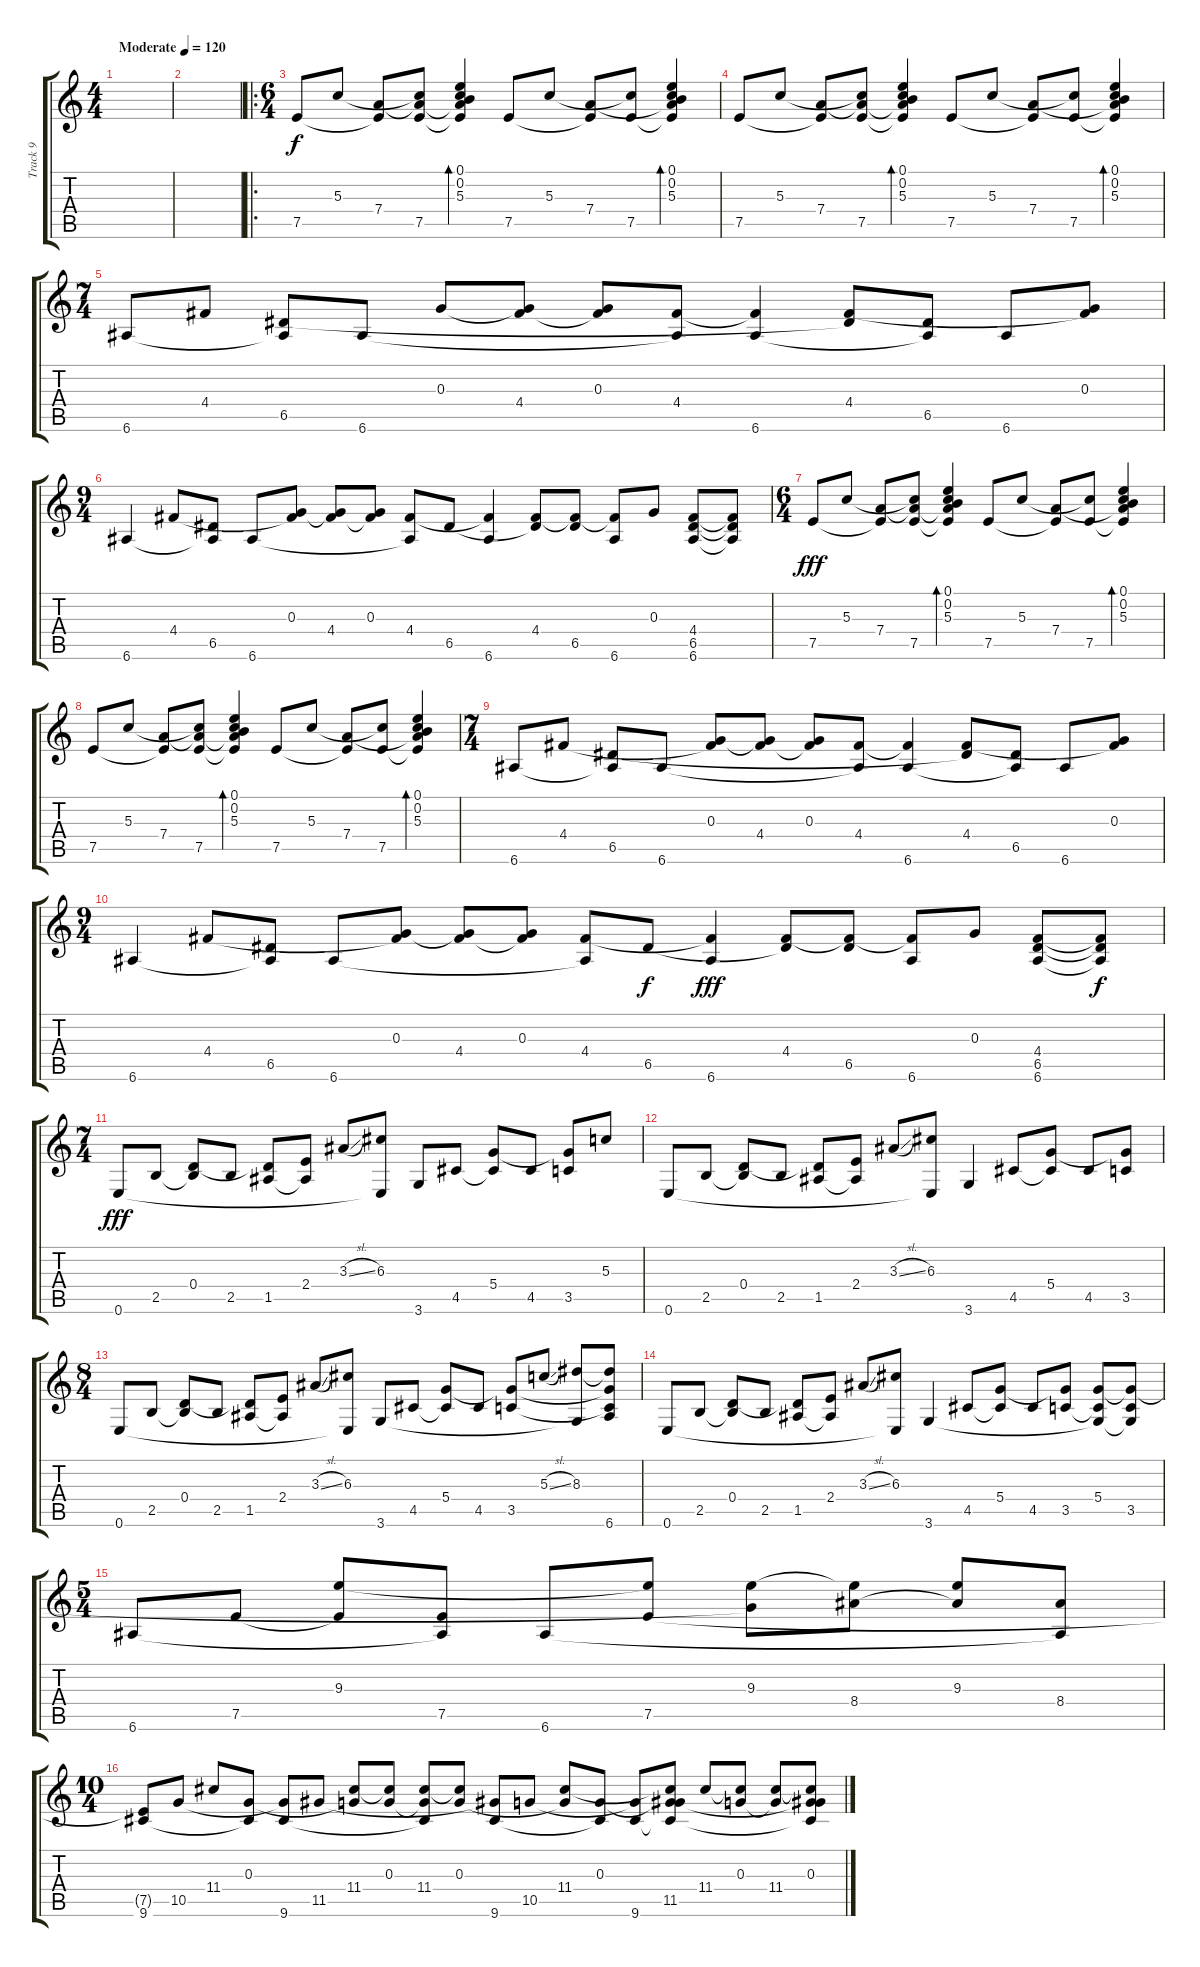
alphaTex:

\track ("Track 9" "Track 9") {instrument acousticguitarnylon}
\staff {score tabs}
\tuning (E4 B3 G3 D3 A2 E2) {hide}
\ts (4 4)
\tempo (120 "Moderate")
\clef g2
\ks c
|
|
\ro
\ts (6 4)
7.5.8 5.3.8 (7.4 7.5{t}).8 (5.3{t} 7.4{t} 7.5).8 (0.1 0.2 5.3 7.4{t} 7.5{t}).4{bd 480} 7.5.8 5.3.8 (7.4 7.5{t}).8 (5.3{t} 7.5).8 (0.1 0.2 5.3 7.4{t} 7.5{t}).4{bd 480} |
7.5.8 5.3.8 (7.4 7.5{t}).8 (5.3{t} 7.4{t} 7.5).8 (0.1 0.2 5.3 7.4{t} 7.5{t}).4{bd 480} 7.5.8 5.3.8 (7.4 7.5{t}).8 (5.3{t} 7.5).8 (0.1 0.2 5.3 7.4{t} 7.5{t}).4{bd 480} |
\ts (7 4)
6.6.8 4.4.8 (6.5 6.6{t}).8 6.6.8 0.3.8 (0.3{t} 4.4).8 (0.3 4.4{t}).8 (4.4 6.6{t}).8 (4.4{t} 6.6).4 (4.4 6.5{t}).8 (6.5 6.6{t}).8 6.6.8 (0.3 4.4{t}).8 |
\ts (9 4)
6.6.4 4.4.8 (6.5 6.6{t}).8 6.6.8 (0.3 4.4{t}).8 (0.3{t} 4.4).8 (0.3 4.4{t}).8 (4.4 6.6{t}).8 6.5.8 (4.4{t} 6.6).4 (4.4 6.5{t}).8 (4.4{t} 6.5).8 (4.4{t} 6.6).8 0.3.8 (4.4 6.5 6.6).8 (4.4{t} 6.5{t} 6.6{t}).8{dy f} |
\ts (6 4)
7.5.8{dy fff} 5.3.8 (7.4 7.5{t}).8 (5.3{t} 7.4{t} 7.5).8 (0.1 0.2 5.3 7.4{t} 7.5{t}).4{bd 480} 7.5.8 5.3.8 (7.4 7.5{t}).8 (5.3{t} 7.5).8 (0.1 0.2 5.3 7.4{t} 7.5{t}).4{bd 480} |
7.5.8 5.3.8 (7.4 7.5{t}).8 (5.3{t} 7.4{t} 7.5).8 (0.1 0.2 5.3 7.4{t} 7.5{t}).4{bd 480} 7.5.8 5.3.8 (7.4 7.5{t}).8 (5.3{t} 7.5).8 (0.1 0.2 5.3 7.4{t} 7.5{t}).4{bd 480} |
\ts (7 4)
6.6.8 4.4.8 (6.5 6.6{t}).8 6.6.8 (0.3 4.4{t}).8 (0.3{t} 4.4).8 (0.3 4.4{t}).8 (4.4 6.6{t}).8 (4.4{t} 6.6).4 (4.4 6.5{t}).8 (6.5 6.6{t}).8 6.6.8 (0.3 4.4{t}).8 |
\ts (9 4)
6.6.4 4.4.8 (6.5 6.6{t}).8 6.6.8 (0.3 4.4{t}).8 (0.3{t} 4.4).8 (0.3 4.4{t}).8 (4.4 6.6{t}).8 6.5.8{dy f} (4.4{t} 6.6).4{dy fff} (4.4 6.5{t}).8 (4.4{t} 6.5).8 (4.4{t} 6.6).8 0.3.8 (4.4 6.5 6.6).8 (4.4{t} 6.5{t} 6.6{t}).8{dy f} |
\ts (7 4)
0.6.8{dy fff} 2.5.8 (0.4 2.5{t}).8 2.5.8 (0.4{t} 1.5).8 (2.4 1.5{t}).8 3.3{sl}.8 (6.3 0.6{t}).8 3.6.8 4.5.8 (5.4 4.5{t}).8 4.5.8 (5.4{t} 3.5).8 5.3.8 |
0.6.8 2.5.8 (0.4 2.5{t}).8 2.5.8 (0.4{t} 1.5).8 (2.4 1.5{t}).8 3.3{sl}.8 (6.3 0.6{t}).8 3.6.4 4.5.8 (5.4 4.5{t}).8 4.5.8 (5.4{t} 3.5).8 |
\ts (8 4)
0.6.8 2.5.8 (0.4 2.5{t}).8 2.5.8 (0.4{t} 1.5).8 (2.4 1.5{t}).8 3.3{sl}.8 (6.3 0.6{t}).8 3.6.8 4.5.8 (5.4 4.5{t}).8 4.5.8 (5.4{t} 3.5).8 5.3{sl}.8 (8.3 3.6{t}).8 (8.3{t} 5.4{t} 3.5{t} 6.6).8 |
0.6.8 2.5.8 (0.4 2.5{t}).8 2.5.8 (0.4{t} 1.5).8 (2.4 1.5{t}).8 3.3{sl}.8 (6.3 0.6{t}).8 3.6.4 4.5.8 (5.4 4.5{t}).8 4.5.8 (5.4{t} 3.5).8 (5.4 3.5{t} 3.6{t}).8 (5.4{t} 3.5 3.6{t}).8 |
\ts (5 4)
6.6.8 7.5.8 (9.3 7.5{t}).8 (7.5 6.6{t}).8 6.6.8 (9.3{t} 7.5).8 (9.3 5.4{t}).8 (9.3{t} 8.4).8 (9.3 8.4{t}).8 (8.4 6.6{t}).8 |
\ts (10 4)
(7.5{t} 9.6).8 10.5.8 11.4.8 (0.3 9.6{t}).8 (10.5{t} 9.6).8 11.5.8 (0.3{t} 11.4).8 (0.3 11.4{t}).8 (0.3{t} 11.4 9.6{t}).8 (0.3 11.4{t}).8 (11.5{t} 9.6).8 10.5.8 (0.3{t} 11.4).8 (0.3 9.6{t}).8 (10.5{t} 9.6).8 (0.3{t} 11.4{t} 11.5 9.6{t}).8 11.4.8 (0.3 11.4{t}).8 (0.3{t} 11.4).8 (0.3 11.4{t} 11.5{t} 9.6{t}).8
